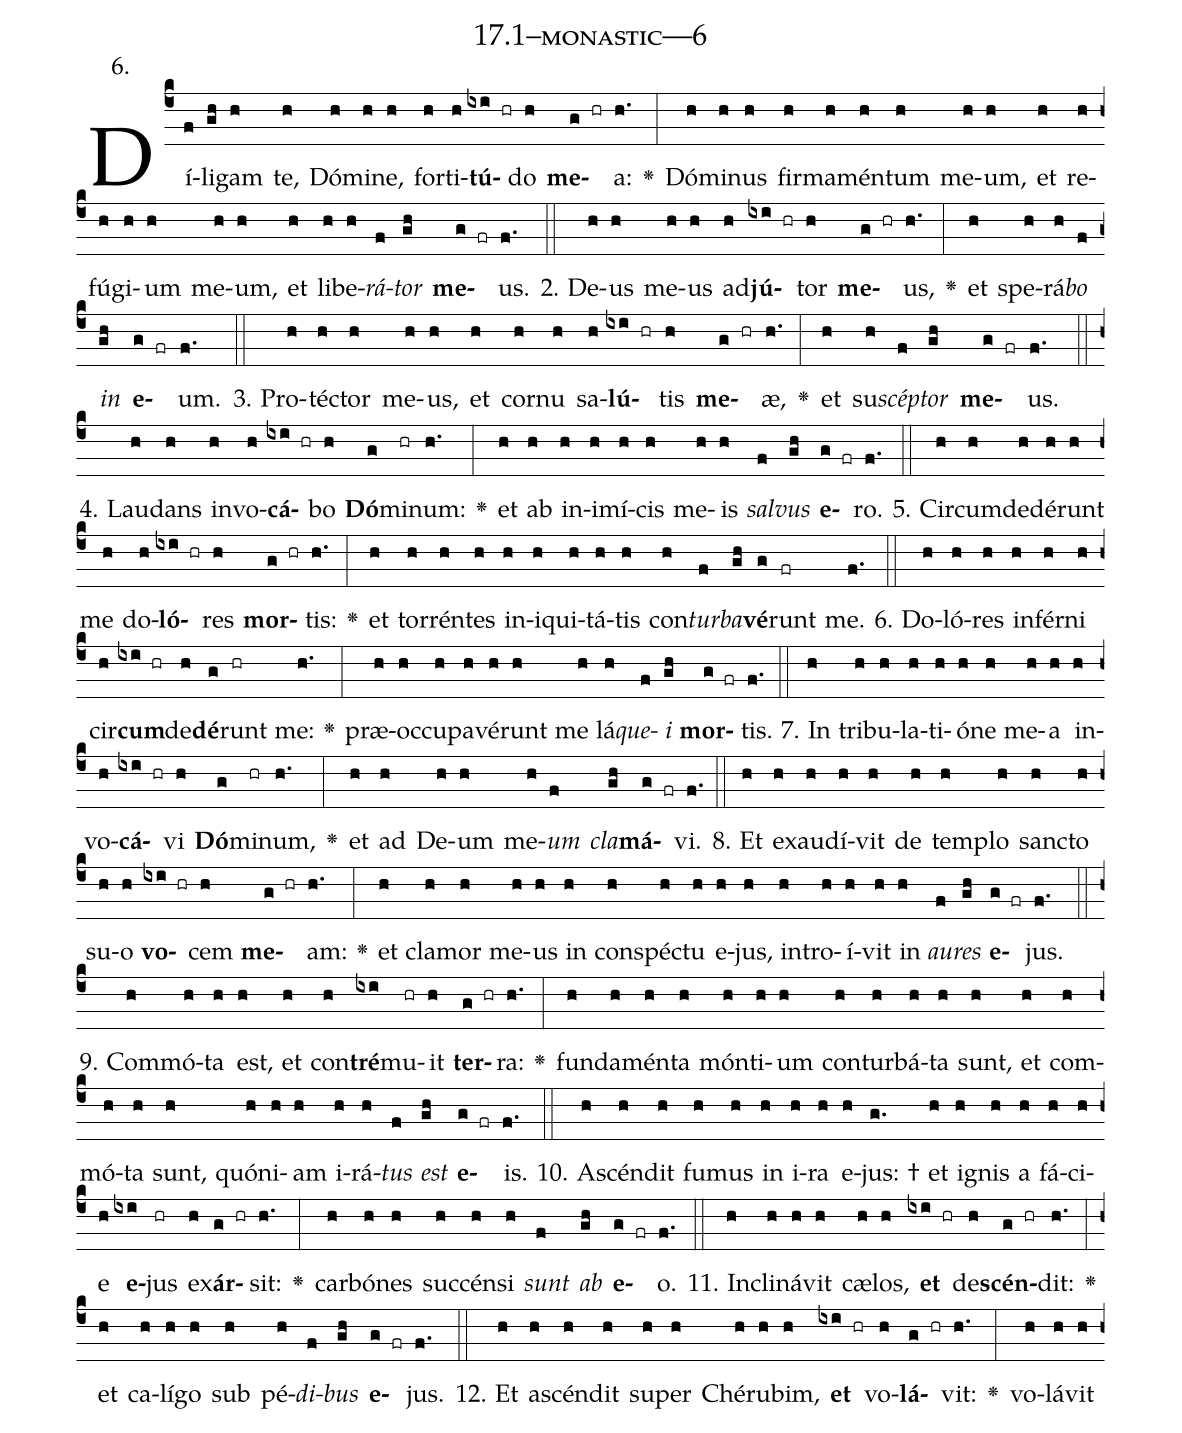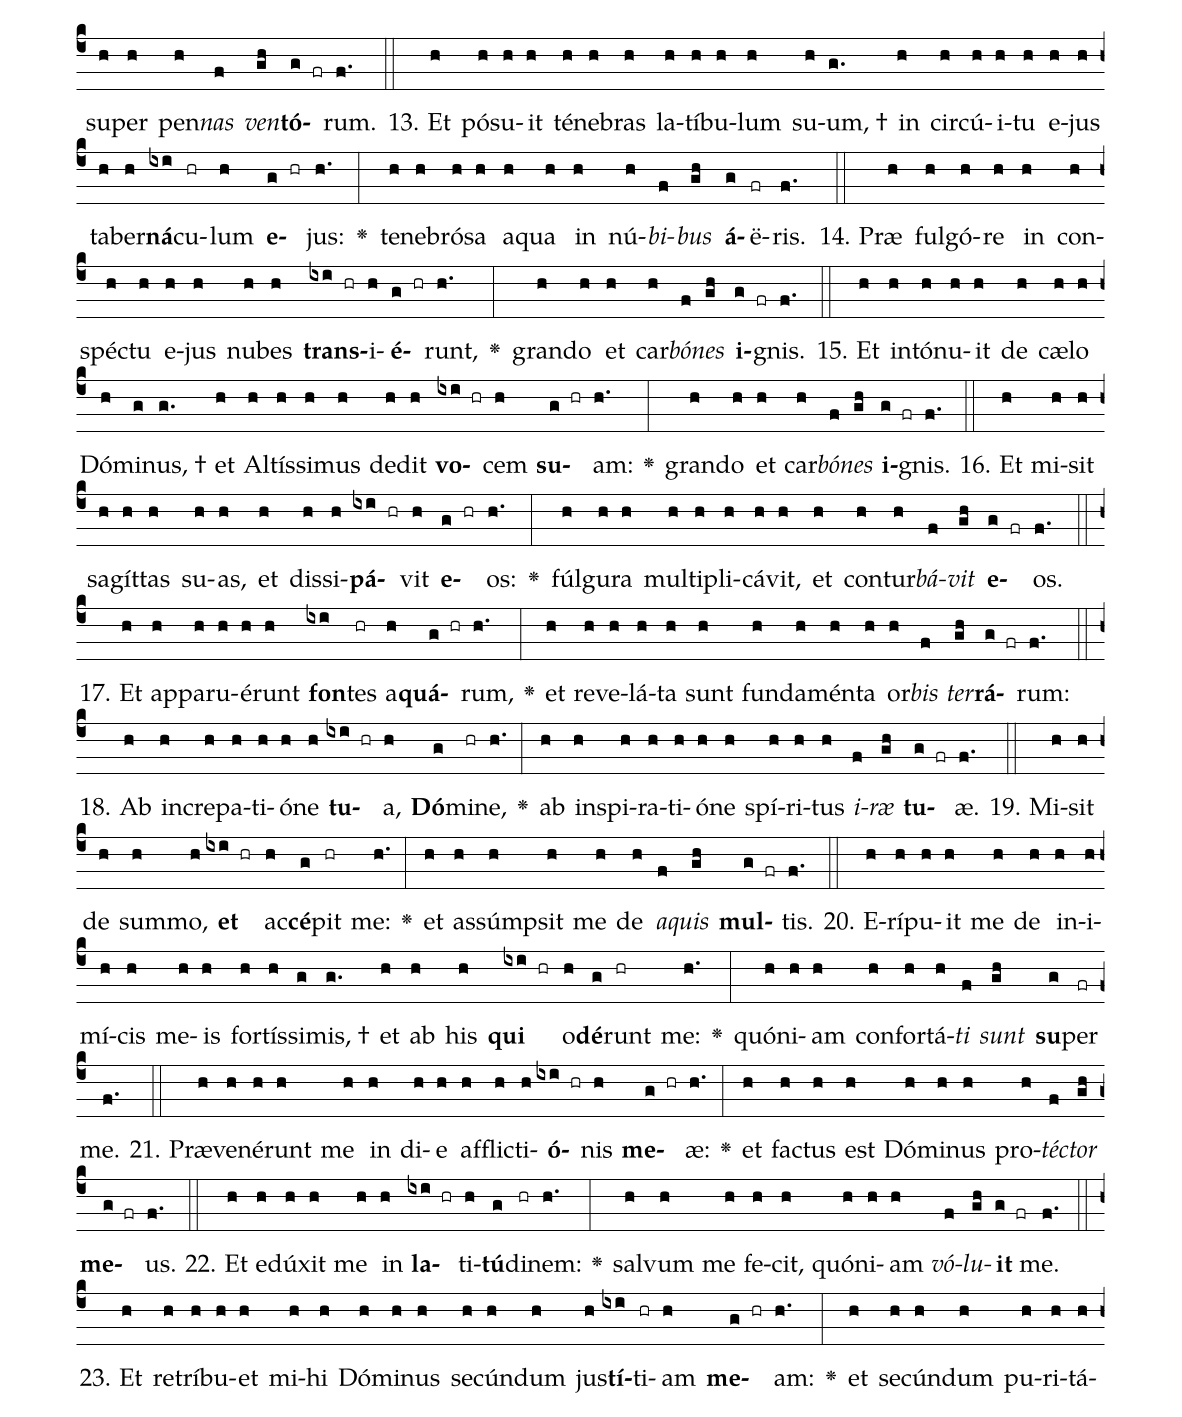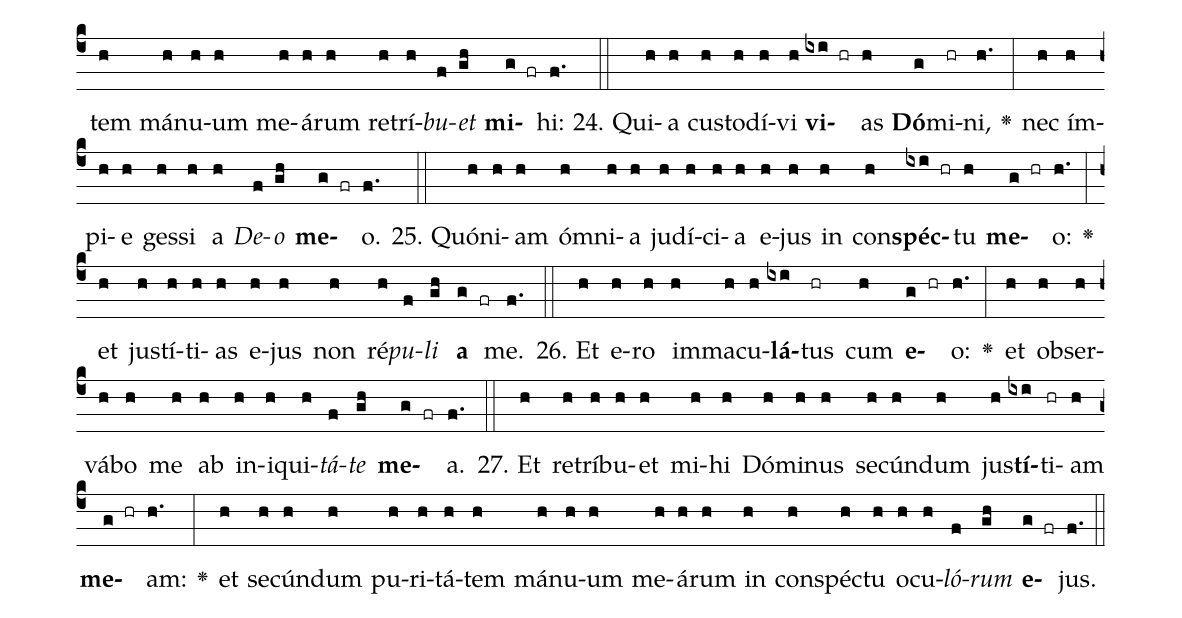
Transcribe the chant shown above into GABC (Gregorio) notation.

name: 17.1--monastic---6;
annotation: 6.;
%%
(c4)Dí(f)li(gh)gam(h) te,(h) Dó(h)mi(h)ne,(h) for(h)ti(h)<b>tú</b>(ixi hr)do(h) <b>me</b>(g hr)a:(h.) <v>\greheightstar</v>(:) Dó(h)mi(h)nus(h) fir(h)ma(h)mén(h)tum(h) me(h)um,(h) et(h) re(h)fú(h)gi(h)um(h) me(h)um,(h) et(h) li(h)be(h)<i>rá</i>(f)<i>tor</i>(gh) <b>me</b>(g fr)us.(f.) (::)
2. De(h)us(h) me(h)us(h) ad(h)<b>jú</b>(ixi hr)tor(h) <b>me</b>(g hr)us,(h.) <v>\greheightstar</v>(:) et(h) spe(h)rá(h)<i>bo</i>(f) <i>in</i>(gh) <b>e</b>(g fr)um.(f.) (::)
3. Pro(h)téc(h)tor(h) me(h)us,(h) et(h) cor(h)nu(h) sa(h)<b>lú</b>(ixi hr)tis(h) <b>me</b>(g hr)æ,(h.) <v>\greheightstar</v>(:) et(h) su(h)<i>scép</i>(f)<i>tor</i>(gh) <b>me</b>(g fr)us.(f.) (::)
4. Lau(h)dans(h) in(h)vo(h)<b>cá</b>(ixi hr)bo(h) <b>Dó</b>(g)mi(hr)num:(h.) <v>\greheightstar</v>(:) et(h) ab(h) in(h)i(h)mí(h)cis(h) me(h)is(h) <i>sal</i>(f)<i>vus</i>(gh) <b>e</b>(g fr)ro.(f.) (::)
5. Cir(h)cum(h)de(h)dé(h)runt(h) me(h) do(h)<b>ló</b>(ixi hr)res(h) <b>mor</b>(g hr)tis:(h.) <v>\greheightstar</v>(:) et(h) tor(h)rén(h)tes(h) in(h)i(h)qui(h)tá(h)tis(h) con(h)<i>tur</i>(f)<i>ba</i>(gh)<b>vé</b>(g)runt(fr) me.(f.) (::)
6. Do(h)ló(h)res(h) in(h)fér(h)ni(h) cir(h)<b>cum</b>(ixi hr)de(h)<b>dé</b>(g)runt(hr) me:(h.) <v>\greheightstar</v>(:) præ(h)oc(h)cu(h)pa(h)vé(h)runt(h) me(h) lá(h)<i>que</i>(f)<i>i</i>(gh) <b>mor</b>(g fr)tis.(f.) (::)
7. In(h) tri(h)bu(h)la(h)ti(h)ó(h)ne(h) me(h)a(h) in(h)vo(h)<b>cá</b>(ixi hr)vi(h) <b>Dó</b>(g)mi(hr)num,(h.) <v>\greheightstar</v>(:) et(h) ad(h) De(h)um(h) me(h)<i>um</i>(f) <i>cla</i>(gh)<b>má</b>(g fr)vi.(f.) (::)
8. Et(h) ex(h)au(h)dí(h)vit(h) de(h) tem(h)plo(h) sanc(h)to(h) su(h)o(h) <b>vo</b>(ixi hr)cem(h) <b>me</b>(g hr)am:(h.) <v>\greheightstar</v>(:) et(h) cla(h)mor(h) me(h)us(h) in(h) con(h)spéc(h)tu(h) e(h)jus,(h) in(h)tro(h)í(h)vit(h) in(h) <i>au</i>(f)<i>res</i>(gh) <b>e</b>(g fr)jus.(f.) (::)
9. Com(h)mó(h)ta(h) est,(h) et(h) con(h)<b>tré</b>(ixi)mu(hr)it(h) <b>ter</b>(g hr)ra:(h.) <v>\greheightstar</v>(:) fun(h)da(h)mén(h)ta(h) món(h)ti(h)um(h) con(h)tur(h)bá(h)ta(h) sunt,(h) et(h) com(h)mó(h)ta(h) sunt,(h) quón(h)i(h)am(h) i(h)rá(h)<i>tus</i>(f) <i>est</i>(gh) <b>e</b>(g fr)is.(f.) (::)
10. A(h)scén(h)dit(h) fu(h)mus(h) in(h) i(h)ra(h) e(h)jus: †(g.) et(h) i(h)gnis(h) a(h) fá(h)ci(h)e(h) <b>e</b>(ixi)jus(hr) ex(h)<b>ár</b>(g hr)sit:(h.) <v>\greheightstar</v>(:) car(h)bó(h)nes(h) suc(h)cén(h)si(h) <i>sunt</i>(f) <i>ab</i>(gh) <b>e</b>(g fr)o.(f.) (::)
11. In(h)cli(h)ná(h)vit(h) cæ(h)los,(h) <b>et</b>(ixi hr) de(h)<b>scén</b>(g hr)dit:(h.) <v>\greheightstar</v>(:) et(h) ca(h)lí(h)go(h) sub(h) pé(h)<i>di</i>(f)<i>bus</i>(gh) <b>e</b>(g fr)jus.(f.) (::)
12. Et(h) a(h)scén(h)dit(h) su(h)per(h) Ché(h)ru(h)bim,(h) <b>et</b>(ixi hr) vo(h)<b>lá</b>(g hr)vit:(h.) <v>\greheightstar</v>(:) vo(h)lá(h)vit(h) su(h)per(h) pen(h)<i>nas</i>(f) <i>ven</i>(gh)<b>tó</b>(g fr)rum.(f.) (::)
13. Et(h) pó(h)su(h)it(h) té(h)ne(h)bras(h) la(h)tí(h)bu(h)lum(h) su(h)um, †(g.) in(h) cir(h)cú(h)i(h)tu(h) e(h)jus(h) ta(h)ber(h)<b>ná</b>(ixi)cu(hr)lum(h) <b>e</b>(g hr)jus:(h.) <v>\greheightstar</v>(:) te(h)ne(h)bró(h)sa(h) a(h)qua(h) in(h) nú(h)<i>bi</i>(f)<i>bus</i>(gh) <b>á</b>(g)ë(fr)ris.(f.) (::)
14. Præ(h) ful(h)gó(h)re(h) in(h) con(h)spéc(h)tu(h) e(h)jus(h) nu(h)bes(h) <b>trans</b>(ixi hr)i(h)<b>é</b>(g hr)runt,(h.) <v>\greheightstar</v>(:) gran(h)do(h) et(h) car(h)<i>bó</i>(f)<i>nes</i>(gh) <b>i</b>(g fr)gnis.(f.) (::)
15. Et(h) in(h)tó(h)nu(h)it(h) de(h) cæ(h)lo(h) Dó(h)mi(g)nus, †(g.) et(h) Al(h)tís(h)si(h)mus(h) de(h)dit(h) <b>vo</b>(ixi hr)cem(h) <b>su</b>(g hr)am:(h.) <v>\greheightstar</v>(:) gran(h)do(h) et(h) car(h)<i>bó</i>(f)<i>nes</i>(gh) <b>i</b>(g fr)gnis.(f.) (::)
16. Et(h) mi(h)sit(h) sa(h)gít(h)tas(h) su(h)as,(h) et(h) dis(h)si(h)<b>pá</b>(ixi hr)vit(h) <b>e</b>(g hr)os:(h.) <v>\greheightstar</v>(:) fúl(h)gu(h)ra(h) mul(h)ti(h)pli(h)cá(h)vit,(h) et(h) con(h)tur(h)<i>bá</i>(f)<i>vit</i>(gh) <b>e</b>(g fr)os.(f.) (::)
17. Et(h) ap(h)pa(h)ru(h)é(h)runt(h) <b>fon</b>(ixi)tes(hr) a(h)<b>quá</b>(g hr)rum,(h.) <v>\greheightstar</v>(:) et(h) re(h)ve(h)lá(h)ta(h) sunt(h) fun(h)da(h)mén(h)ta(h) or(h)<i>bis</i>(f) <i>ter</i>(gh)<b>rá</b>(g fr)rum:(f.) (::)
18. Ab(h) in(h)cre(h)pa(h)ti(h)ó(h)ne(h) <b>tu</b>(ixi hr)a,(h) <b>Dó</b>(g)mi(hr)ne,(h.) <v>\greheightstar</v>(:) ab(h) in(h)spi(h)ra(h)ti(h)ó(h)ne(h) spí(h)ri(h)tus(h) <i>i</i>(f)<i>ræ</i>(gh) <b>tu</b>(g fr)æ.(f.) (::)
19. Mi(h)sit(h) de(h) sum(h)mo,(h) <b>et</b>(ixi hr) ac(h)<b>cé</b>(g)pit(hr) me:(h.) <v>\greheightstar</v>(:) et(h) as(h)súmp(h)sit(h) me(h) de(h) <i>a</i>(f)<i>quis</i>(gh) <b>mul</b>(g fr)tis.(f.) (::)
20. E(h)rí(h)pu(h)it(h) me(h) de(h) in(h)i(h)mí(h)cis(h) me(h)is(h) for(h)tís(h)si(g)mis, †(g.) et(h) ab(h) his(h) <b>qui</b>(ixi hr) o(h)<b>dé</b>(g)runt(hr) me:(h.) <v>\greheightstar</v>(:) quón(h)i(h)am(h) con(h)for(h)tá(h)<i>ti</i>(f) <i>sunt</i>(gh) <b>su</b>(g)per(fr) me.(f.) (::)
21. Præ(h)ve(h)né(h)runt(h) me(h) in(h) di(h)e(h) af(h)flic(h)ti(h)<b>ó</b>(ixi hr)nis(h) <b>me</b>(g hr)æ:(h.) <v>\greheightstar</v>(:) et(h) fac(h)tus(h) est(h) Dó(h)mi(h)nus(h) pro(h)<i>téc</i>(f)<i>tor</i>(gh) <b>me</b>(g fr)us.(f.) (::)
22. Et(h) e(h)dú(h)xit(h) me(h) in(h) <b>la</b>(ixi hr)ti(h)<b>tú</b>(g)di(hr)nem:(h.) <v>\greheightstar</v>(:) sal(h)vum(h) me(h) fe(h)cit,(h) quón(h)i(h)am(h) <i>vó</i>(f)<i>lu</i>(gh)<b>it</b>(g fr) me.(f.) (::)
23. Et(h) re(h)trí(h)bu(h)et(h) mi(h)hi(h) Dó(h)mi(h)nus(h) se(h)cún(h)dum(h) jus(h)<b>tí</b>(ixi)ti(hr)am(h) <b>me</b>(g hr)am:(h.) <v>\greheightstar</v>(:) et(h) se(h)cún(h)dum(h) pu(h)ri(h)tá(h)tem(h) má(h)nu(h)um(h) me(h)á(h)rum(h) re(h)trí(h)<i>bu</i>(f)<i>et</i>(gh) <b>mi</b>(g fr)hi:(f.) (::)
24. Qui(h)a(h) cus(h)to(h)dí(h)vi(h) <b>vi</b>(ixi hr)as(h) <b>Dó</b>(g)mi(hr)ni,(h.) <v>\greheightstar</v>(:) nec(h) ím(h)pi(h)e(h) ges(h)si(h) a(h) <i>De</i>(f)<i>o</i>(gh) <b>me</b>(g fr)o.(f.) (::)
25. Quón(h)i(h)am(h) óm(h)ni(h)a(h) ju(h)dí(h)ci(h)a(h) e(h)jus(h) in(h) con(h)<b>spéc</b>(ixi hr)tu(h) <b>me</b>(g hr)o:(h.) <v>\greheightstar</v>(:) et(h) jus(h)tí(h)ti(h)as(h) e(h)jus(h) non(h) ré(h)<i>pu</i>(f)<i>li</i>(gh) <b>a</b>(g fr) me.(f.) (::)
26. Et(h) e(h)ro(h) im(h)ma(h)cu(h)<b>lá</b>(ixi)tus(hr) cum(h) <b>e</b>(g hr)o:(h.) <v>\greheightstar</v>(:) et(h) ob(h)ser(h)vá(h)bo(h) me(h) ab(h) in(h)i(h)qui(h)<i>tá</i>(f)<i>te</i>(gh) <b>me</b>(g fr)a.(f.) (::)
27. Et(h) re(h)trí(h)bu(h)et(h) mi(h)hi(h) Dó(h)mi(h)nus(h) se(h)cún(h)dum(h) jus(h)<b>tí</b>(ixi)ti(hr)am(h) <b>me</b>(g hr)am:(h.) <v>\greheightstar</v>(:) et(h) se(h)cún(h)dum(h) pu(h)ri(h)tá(h)tem(h) má(h)nu(h)um(h) me(h)á(h)rum(h) in(h) con(h)spéc(h)tu(h) o(h)cu(h)<i>ló</i>(f)<i>rum</i>(gh) <b>e</b>(g fr)jus.(f.) (::)
